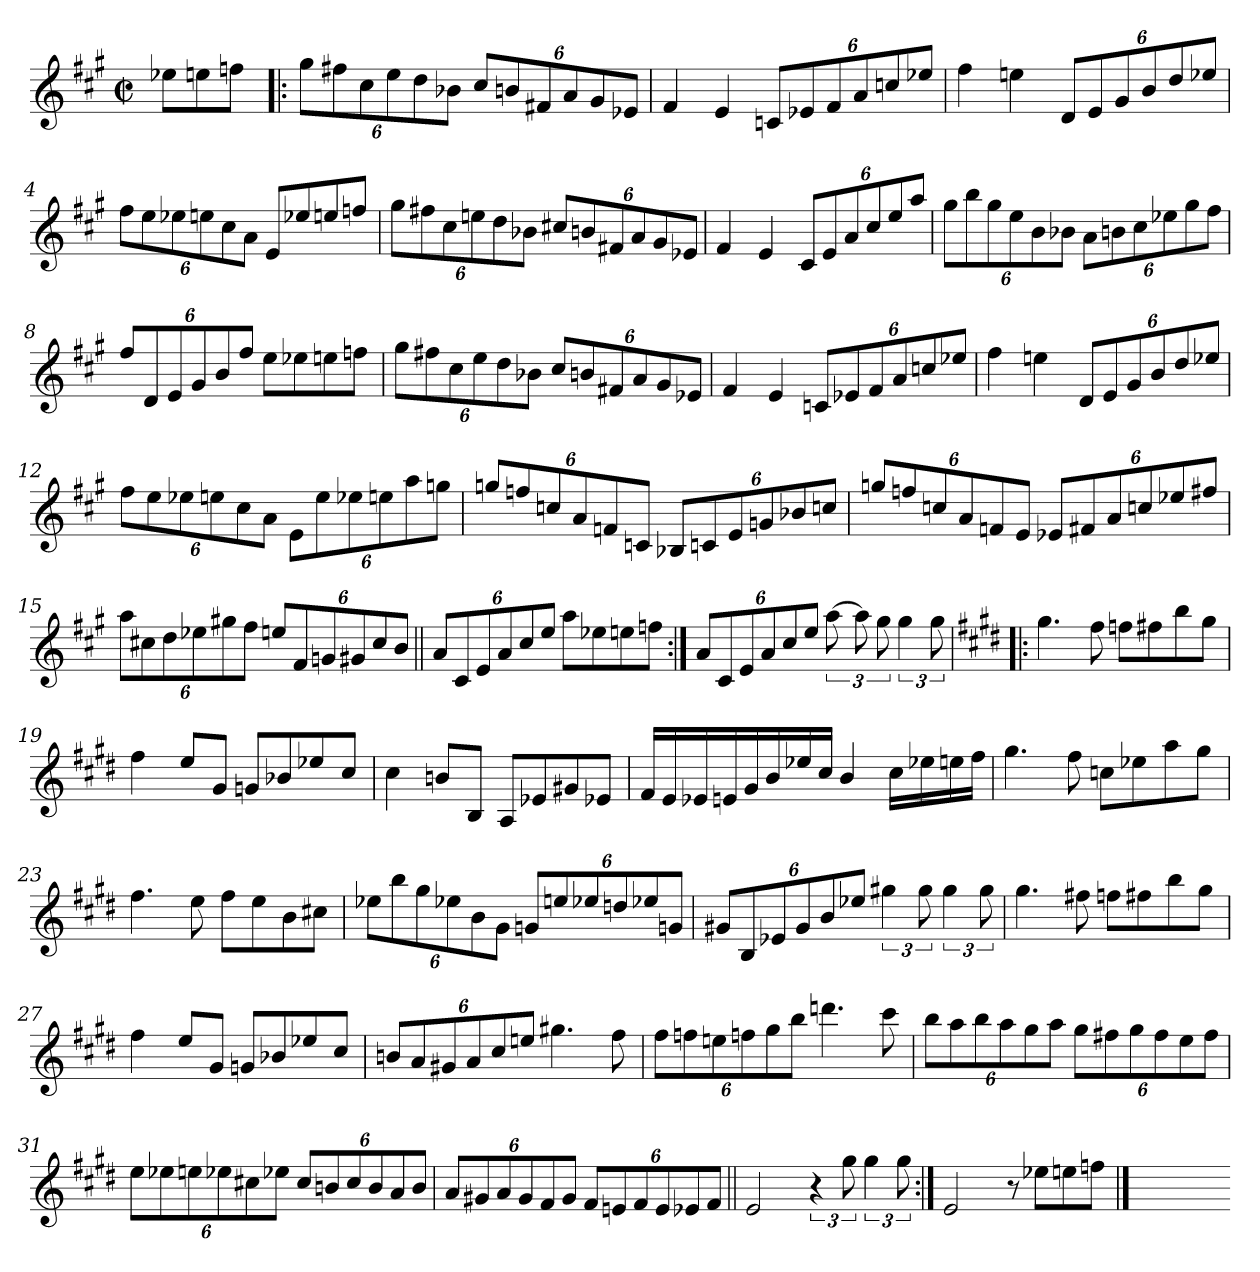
**kern
*part1
*staff1
*clefG2
*k[f#c#g#]
*A:
*M2/2
*met(c|)
=
8ee-X\L
8een\
8ffn\J
=1!|:
12gg#\L
12ff#X\
12cc#\
12ee\
12dd\
12b-X\J
12cc#/L
12bn/
12f#X/
12a/
12g#/
12e-X/J
=2
4f#/
4e/
12cn/L
12e-X/
12f#/
12a/
12ccn/
12ee-X/J
!!LO:LB:g=z
=3
4ff#\
4een\
12d/L
12e/
12g#/
12b/
12dd/
12ee-X/J
=4
12ff#\L
12ee\
12ee-X\
12een\
12cc#\
12a\J
8e/L
8ee-X/
8een/
8ffn/J
=5
12gg#\L
12ff#X\
12cc#\
12een\
12dd\
12b-X\J
12cc#X/L
12bn/
12f#X/
12a/
12g#/
12e-X/J
!!LO:LB:g=z
=6
4f#/
4e/
12c#/L
12e/
12a/
12cc#/
12ee/
12aa/J
=7
12gg#\L
12bb\
12gg#\
12ee\
12b\
12b-X\J
12a\L
12bn\
12cc#\
12ee-X\
12gg#\
12ff#\J
=8
12ff#/L
12d/
12e/
12g#/
12b/
12ff#/J
8ee\L
8ee-X\
8een\
8ffn\J
!!LO:LB:g=z
=9
12gg#\L
12ff#X\
12cc#\
12ee\
12dd\
12b-X\J
12cc#/L
12bn/
12f#X/
12a/
12g#/
12e-X/J
=10
4f#/
4e/
12cn/L
12e-X/
12f#/
12a/
12ccn/
12ee-X/J
=11
4ff#\
4een\
12d/L
12e/
12g#/
12b/
12dd/
12ee-X/J
!!LO:LB:g=z
=12
12ff#\L
12ee\
12ee-X\
12een\
12cc#\
12a\J
12e\L
12ee\
12ee-X\
12een\
12aa\
12ggn\J
=13
12ggn/L
12ffn/
12ccn/
12a/
12fn/
12cn/J
12B-/L
12cn/
12e/
12gn/
12b-X/
12ccn/J
!!LO:LB:g=z
=14
12ggn/L
12ffn/
12ccn/
12a/
12fn/
12e/J
12e-X/L
12f#X/
12a/
12ccn/
12ee-X/
12ff#X/J
=15
12aa\L
12cc#X\
12dd\
12ee-X\
12gg#X\
12ff#\J
12een/L
12f#/
12gn/
12g#X/
12cc#/
12b/J
=16||
12a/L
12c#/
12e/
12a/
12cc#/
12ee/J
8aa\L
8ee-X\
8een\
8ffn\J
!!LO:LB:g=z
=17:|!
12a/L
12c#/
12e/
12a/
12cc#/
12ee/J
[12aa\
12aa\]
12gg#\
6gg#\
12gg#\
=18!|:
*k[f#c#g#d#]
*E:
4.gg#\
8ff#\
8ffn\L
8ff#X\
8bb\
8gg#\J
=19
4ff#\
8ee/L
8g#/J
8gn/L
8b-X/
8ee-X/
8cc#/J
!!LO:LB:g=z
=20
4cc#\
8bn/L
8B/J
8A/L
8e-X/
8g#X/
8e-X/J
=21
16f#/LL
16e/
16e-X/
16en/
16g#/
16b/
16ee-X/
16cc#/JJ
4b/
16cc#\LL
16ee-X\
16een\
16ff#\JJ
=22
4.gg#\
8ff#\
8ccn\L
8ee-X\
8aa\
8gg#\J
!!LO:LB:g=z
=23
4.ff#\
8ee\
8ff#\L
8ee\
8b\
8cc#X\J
=24
12ee-X\L
12bb\
12gg#\
12ee-X\
12b\
12g#\J
12gn/L
12een/
12ee-X/
12ddn/
12ee-X/
12gn/J
=25
12g#X/L
12B/
12e-X/
12g#/
12b/
12ee-X/J
6gg#X\
12gg#\
6gg#\
12gg#\
!!LO:PB:g=z
=26
4.gg#\
8ff#X\
8ffn\L
8ff#X\
8bb\
8gg#\J
=27
4ff#\
8ee/L
8g#/J
8gn/L
8b-X/
8ee-X/
8cc#/J
=28
12bn/L
12a/
12g#X/
12a/
12cc#/
12een/J
4.gg#X\
8ff#\
!!LO:LB:g=z
=29
12ff#\L
12ffn\
12een\
12ffn\
12gg#\
12bb\J
4.dddn\
8ccc#\
=30
12bb\L
12aa\
12bb\
12aa\
12gg#\
12aa\J
12gg#\L
12ff#X\
12gg#\
12ff#\
12ee\
12ff#\J
=31
12ee\L
12ee-X\
12een\
12ee-X\
12cc#X\
12ee-X\J
12cc#/L
12bn/
12cc#/
12b/
12a/
12b/J
!!LO:LB:g=z
=32
12a/L
12g#X/
12a/
12g#/
12f#/
12g#/J
12f#/L
12en/
12f#/
12e/
12e-X/
12f#/J
=33||
2e/
6r
12gg#\
6gg#\
12gg#\
=34:|!
2e/
8r
8ee-X\L
8een\
8ffn\J
==35
1ryy
=-
*-
